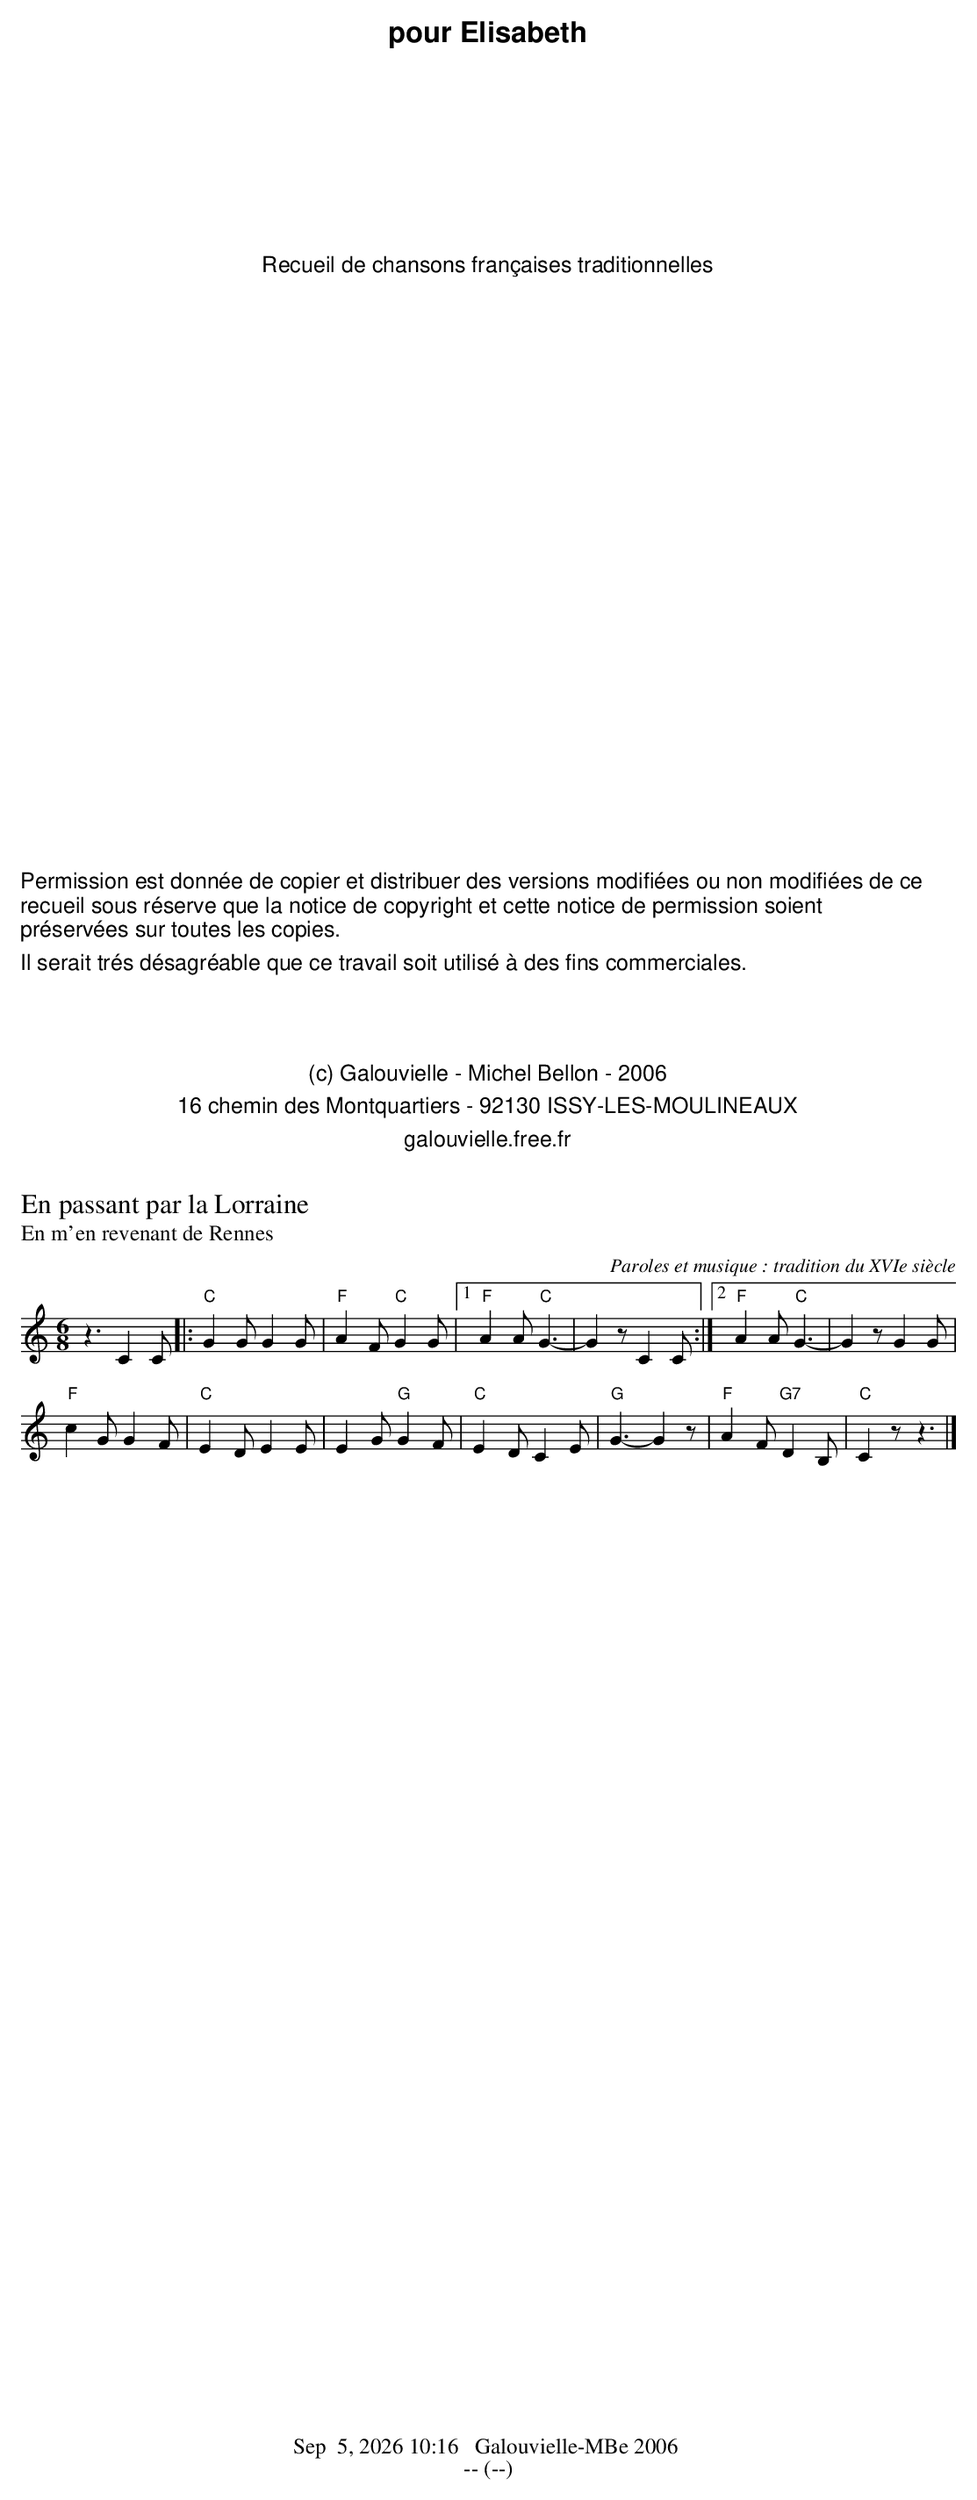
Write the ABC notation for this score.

X:1
T:En passant par la Lorraine
T:En m'en revenant de Rennes
C:Paroles et musique : tradition du XVIe siècle
M:6/8
L:1/8
K:C
z3 C2C |: "C"G2G G2G | "F"A2F "C"G2G |1 "F"A2A "C"G3- | G2z C2C :|2 "F"A2A "C"G3- | G2z G2G |
"F"c2G G2F | "C"E2D E2E | E2G "G"G2F | "C"E2D C2E | "G"G3- G2z | "F"A2F "G7"D2B, | "C"C2z z3 |]
